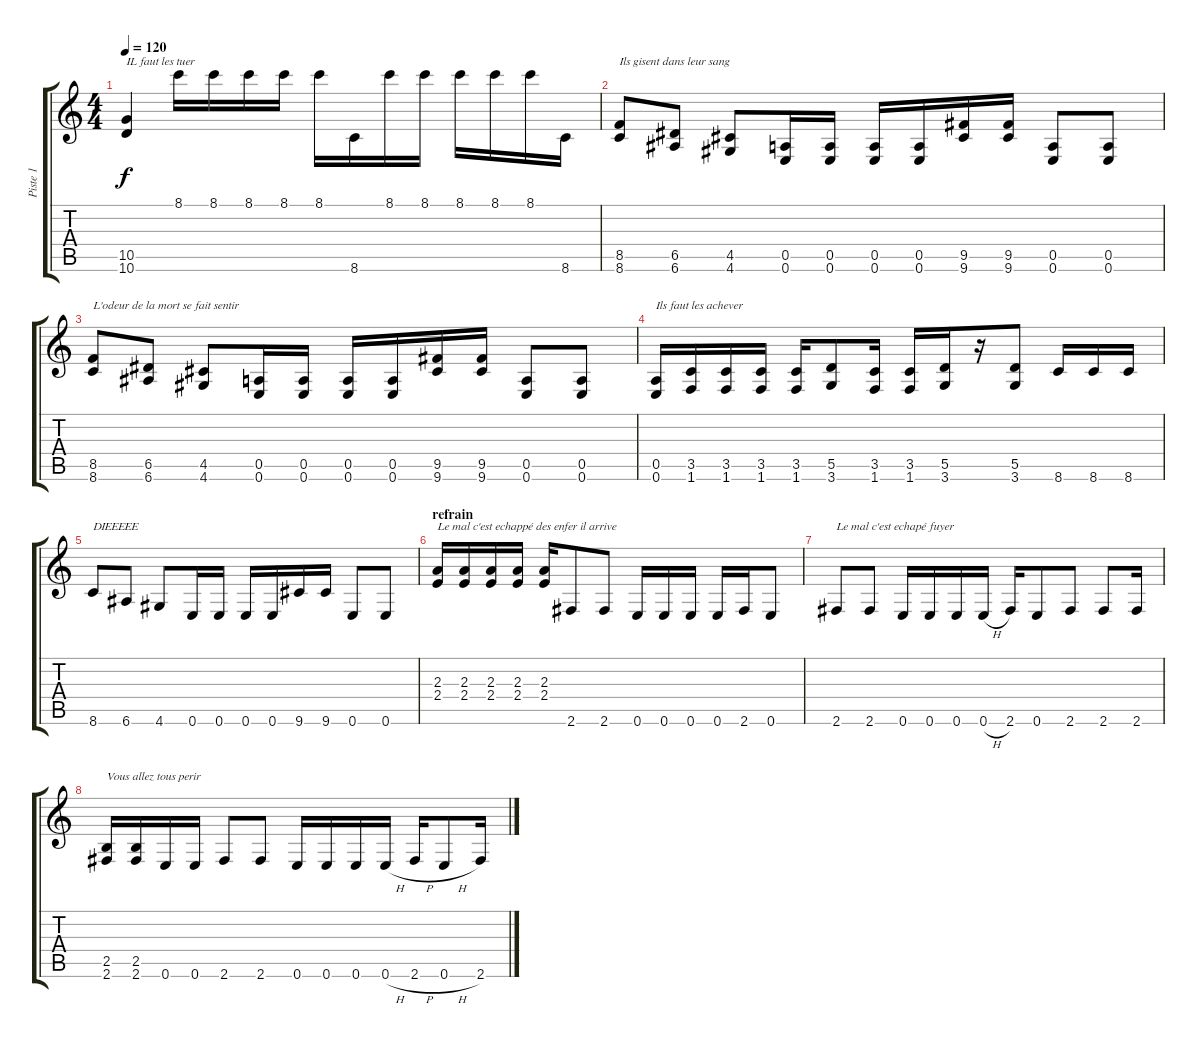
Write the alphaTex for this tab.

\track ("Piste 1" "Piste 1") {instrument distortionguitar}
\staff {score tabs}
\tuning (E4 B3 G3 D3 A2 E2) {hide}
\ts (4 4)
\tempo 120
\clef g2
\ks c
(10.5 10.6).4{txt "IL faut les tuer" dy f} 8.1.16 8.1.16 8.1.16 8.1.16 8.1.16 8.6.16 8.1.16 8.1.16 8.1.16 8.1.16 8.1.16 8.6.16 |
(8.5 8.6).8{txt "Ils gisent dans leur sang"} (6.5 6.6).8 (4.5 4.6).8 (0.5 0.6).16 (0.5 0.6).16 (0.5 0.6).16 (0.5 0.6).16 (9.5 9.6).16 (9.5 9.6).16 (0.5 0.6).8 (0.5 0.6).8 |
(8.5 8.6).8{txt "L'odeur de la mort se fait sentir"} (6.5 6.6).8 (4.5 4.6).8 (0.5 0.6).16 (0.5 0.6).16 (0.5 0.6).16 (0.5 0.6).16 (9.5 9.6).16 (9.5 9.6).16 (0.5 0.6).8 (0.5 0.6).8 |
(0.5 0.6).16{txt "Ils faut les achever"} (3.5 1.6).16 (3.5 1.6).16 (3.5 1.6).16 (3.5 1.6).16 (5.5 3.6).8 (3.5 1.6).16 (3.5 1.6).16 (5.5 3.6).16 r.16 (5.5 3.6).8 8.6.16 8.6.16 8.6.16 |
8.6.8{txt "DIEEEEE"} 6.6.8 4.6.8 0.6.16 0.6.16 0.6.16 0.6.16 9.6.16 9.6.16 0.6.8 0.6.8 |
\section ("" "refrain")
(2.3 2.4).16{txt "Le mal c'est echappé des enfer il arrive"} (2.3 2.4).16 (2.3 2.4).16 (2.3 2.4).16 (2.3 2.4).16 2.6.8 2.6.8 0.6.16 0.6.16 0.6.16 0.6.16 2.6.16 0.6.8 |
2.6.8{txt "Le mal c'est echapé fuyer"} 2.6.8 0.6.16 0.6.16 0.6.16 0.6{h}.16 2.6.16 0.6.8 2.6.8 2.6.8 2.6.16 |
(2.5 2.6).16{txt "Vous allez tous perir"} (2.5 2.6).16 0.6.16 0.6.16 2.6.8 2.6.8 0.6.16 0.6.16 0.6.16 0.6{h}.16 2.6{h}.16 0.6{h}.8 2.6.16
